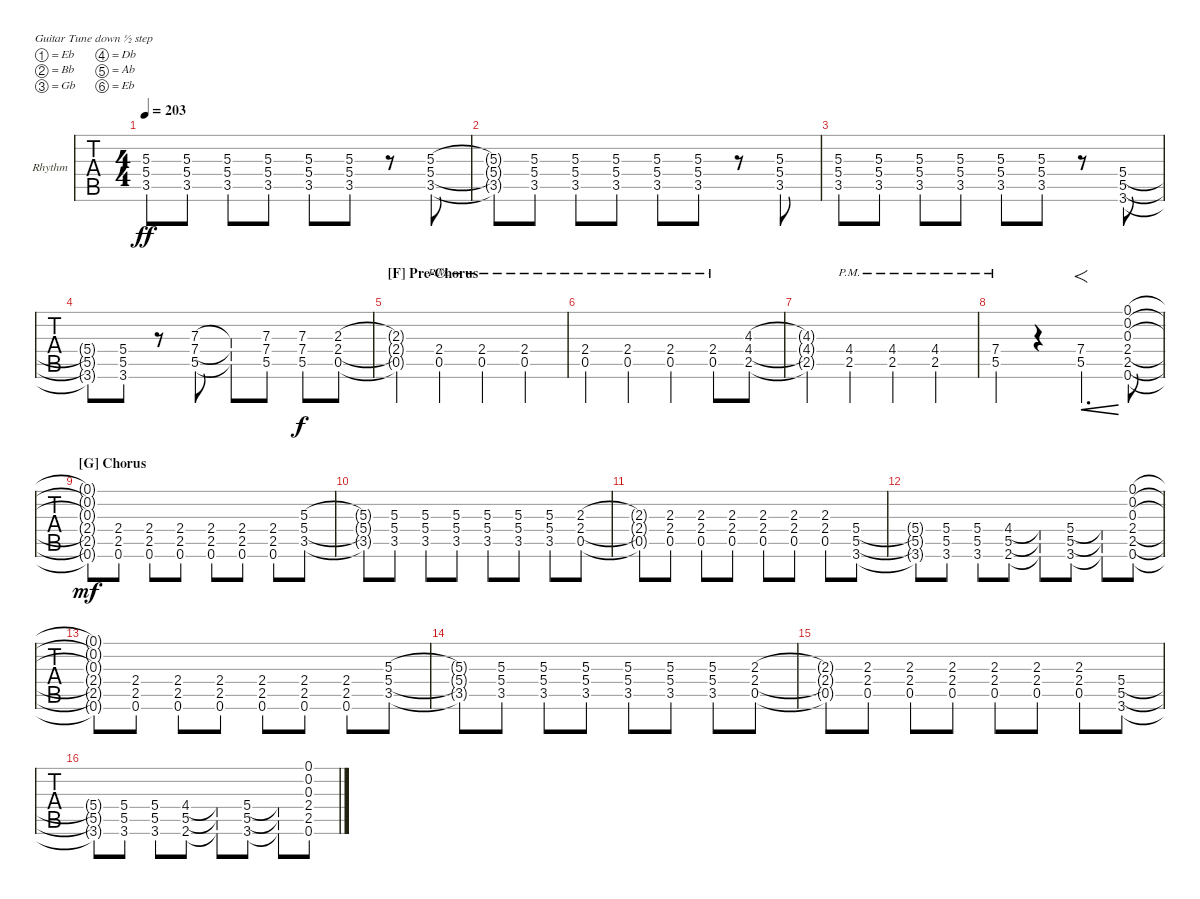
\defaultSystemsLayout 4
\bracketExtendMode groupsimilarinstruments
\firstSystemTrackNameOrientation horizontal
\otherSystemsTrackNameOrientation horizontal
\track ("Tim McIlrath - Guitar One" "Rhythm") {instrument distortionguitar}
\staff {tabs}
\tuning (Eb4 Bb3 Gb3 Db3 Ab2 Eb2)
\ts (4 4)
\tempo 203
\clef g2
\ks c
(3.5{t} 5.4{t} 5.3{t}).8{dy ff} (5.3 5.4 3.5).8 (5.3 5.4 3.5).8 (5.3 5.4 3.5).8 (5.3 5.4 3.5).8 (5.3 5.4 3.5).8 r.8 (3.5 5.4 5.3).8 |
(3.5{t} 5.4{t} 5.3{t}).8 (5.3 5.4 3.5).8 (5.3 5.4 3.5).8 (5.3 5.4 3.5).8 (5.3 5.4 3.5).8 (5.3 5.4 3.5).8 r.8 (3.5 5.4 5.3).8 |
(3.5 5.4 5.3).8 (5.3 5.4 3.5).8 (5.3 5.4 3.5).8 (5.3 5.4 3.5).8 (5.3 5.4 3.5).8 (5.3 5.4 3.5).8 r.8 (3.6 5.5 5.4).8 |
(3.6{t} 5.5{t} 5.4{t}).8 (3.6 5.5 5.4).8 r.8 (5.5 7.4 7.3).8 (7.3{t} 7.4{t} 5.5{t}).8 (5.5 7.4 7.3).8 (5.5 7.4 7.3).8{dy f} (0.5 2.4 2.3).8 |
\section ("F" "Pre-Chorus")
(2.3{t} 2.4{t} 0.5{t}).4 (0.5{pm} 2.4{pm}).4 (0.5{pm} 2.4{pm}).4 (0.5{pm} 2.4{pm}).4 |
(0.5{pm} 2.4{pm}).4 (0.5{pm} 2.4{pm}).4 (0.5{pm} 2.4{pm}).4 (0.5{pm} 2.4{pm}).8 (2.5 4.4 4.3).8 |
(4.3{t} 4.4{t} 2.5{t}).4 (2.5{pm} 4.4{pm}).4 (2.5{pm} 4.4{pm}).4 (2.5{pm} 4.4{pm}).4 |
(5.5{pm} 7.4{pm}).4 r.4 (5.5 7.4).4{f d cre} (0.6 2.5 2.4 0.3 0.2 0.1).8 |
\section ("G" "Chorus")
(0.6{t} 2.5{t} 2.4{t} 0.3{t} 0.2{t} 0.1{t}).8{dy mf} (0.6 2.5 2.4).8 (0.6 2.4 2.5).8 (0.6 2.5 2.4).8 (0.6 2.4 2.5).8 (0.6 2.5 2.4).8 (0.6 2.5 2.4).8 (3.5 5.4 5.3).8 |
(3.5{t} 5.3{t} 5.4{t}).8 (3.5 5.4 5.3).8 (3.5 5.4 5.3).8 (3.5 5.4 5.3).8 (3.5 5.4 5.3).8 (3.5 5.3 5.4).8 (5.3 5.4 3.5).8 (0.5 2.3 2.4).8 |
(0.5{t} 2.4{t} 2.3{t}).8 (0.5 2.3 2.4).8 (0.5 2.4 2.3).8 (0.5 2.3 2.4).8 (0.5 2.4 2.3).8 (0.5 2.3 2.4).8 (0.5 2.4 2.3).8 (3.6 5.4 5.5).8 |
(3.6{t} 5.5{t} 5.4{t}).8 (3.6 5.4 5.5).8 (3.6 5.5 5.4).8 (2.6 4.4 5.5).8 (2.6{t} 5.5{t} 4.4{t}).8 (3.6 5.4 5.5).8 (3.6{t} 5.5{t} 5.4{t}).8 (0.6 2.5 2.4 0.3 0.2 0.1).8 |
(0.6{t} 2.5{t} 2.4{t} 0.3{t} 0.1{t} 0.2{t}).8 (0.6 2.5 2.4).8 (0.6 2.4 2.5).8 (0.6 2.5 2.4).8 (0.6 2.4 2.5).8 (0.6 2.5 2.4).8 (0.6 2.5 2.4).8 (3.5 5.4 5.3).8 |
(3.5{t} 5.3{t} 5.4{t}).8 (3.5 5.4 5.3).8 (3.5 5.4 5.3).8 (3.5 5.4 5.3).8 (3.5 5.4 5.3).8 (3.5 5.3 5.4).8 (5.3 5.4 3.5).8 (0.5 2.3 2.4).8 |
(0.5{t} 2.4{t} 2.3{t}).8 (0.5 2.3 2.4).8 (0.5 2.4 2.3).8 (0.5 2.3 2.4).8 (0.5 2.4 2.3).8 (0.5 2.3 2.4).8 (0.5 2.4 2.3).8 (3.6 5.4 5.5).8 |
(3.6{t} 5.5{t} 5.4{t}).8 (3.6 5.4 5.5).8 (3.6 5.5 5.4).8 (2.6 4.4 5.5).8 (2.6{t} 5.5{t} 4.4{t}).8 (3.6 5.4 5.5).8 (3.6{t} 5.5{t} 5.4{t}).8 (0.6 2.5 2.4 0.3 0.2 0.1).8
